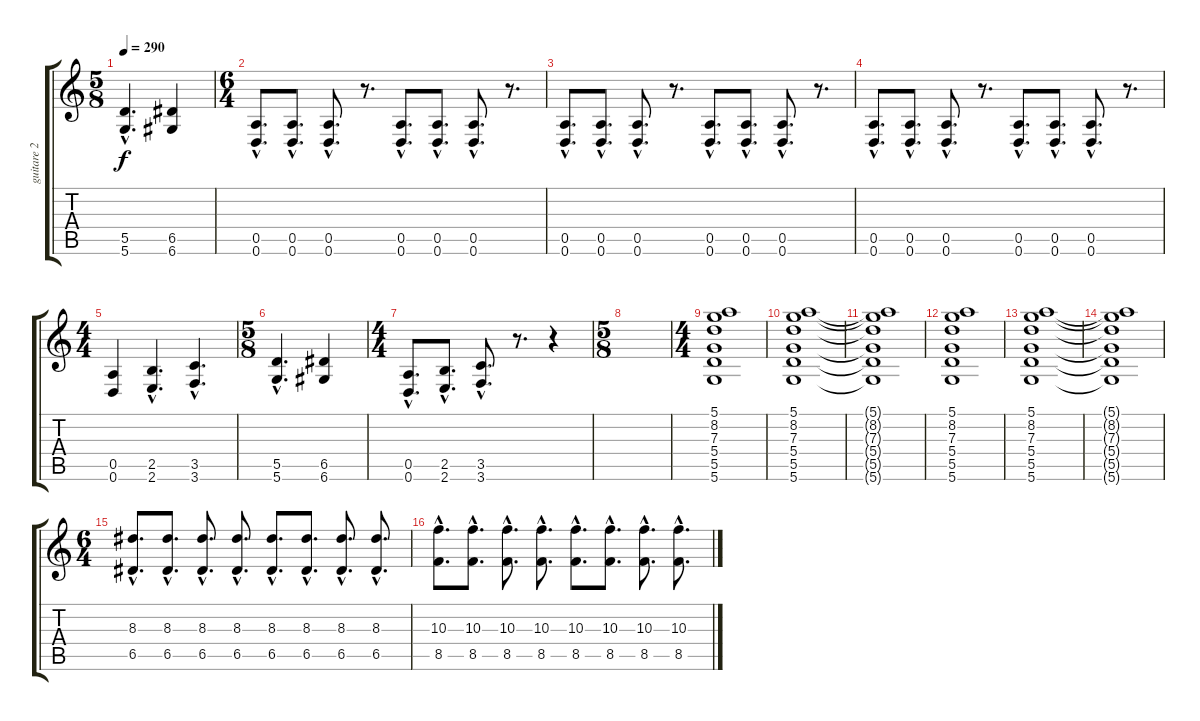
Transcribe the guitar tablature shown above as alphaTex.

\track ("guitare 2" "guitare 2") {instrument distortionguitar}
\staff {score tabs}
\tuning (E4 B3 G3 D3 A2 D2) {hide}
\ts (5 8)
\tempo 290
\clef g2
\ks c
(5.5{hac} 5.6{hac}).4{d dy f} (6.5 6.6).4 |
\ts (6 4)
(0.5{hac} 0.6{hac}).8{d} (0.5{hac} 0.6{hac}).8{d} (0.5{hac} 0.6{hac}).8{d} r.8{d} (0.5{hac} 0.6{hac}).8{d} (0.5{hac} 0.6{hac}).8{d} (0.5{hac} 0.6{hac}).8{d} r.8{d} |
(0.5{hac} 0.6{hac}).8{d} (0.5{hac} 0.6{hac}).8{d} (0.5{hac} 0.6{hac}).8{d} r.8{d} (0.5{hac} 0.6{hac}).8{d} (0.5{hac} 0.6{hac}).8{d} (0.5{hac} 0.6{hac}).8{d} r.8{d} |
(0.5{hac} 0.6{hac}).8{d} (0.5{hac} 0.6{hac}).8{d} (0.5{hac} 0.6{hac}).8{d} r.8{d} (0.5{hac} 0.6{hac}).8{d} (0.5{hac} 0.6{hac}).8{d} (0.5{hac} 0.6{hac}).8{d} r.8{d} |
\ts (4 4)
(0.5 0.6).4 (2.5{hac} 2.6{hac}).4{d} (3.5{hac} 3.6{hac}).4{d} |
\ts (5 8)
(5.5{hac} 5.6{hac}).4{d} (6.5 6.6).4 |
\ts (4 4)
(0.5{hac} 0.6{hac}).8{d} (2.5{hac} 2.6{hac}).8{d} (3.5{hac} 3.6{hac}).8{d} r.8{d} r.4 |
\ts (5 8)
|
\ts (4 4)
(5.1 8.2 7.3 5.4 5.5 5.6).1 |
(5.1 8.2 7.3 5.4 5.5 5.6).1 |
(5.1{t} 8.2{t} 7.3{t} 5.4{t} 5.5{t} 5.6{t}).1 |
(5.1 8.2 7.3 5.4 5.5 5.6).1 |
(5.1 8.2 7.3 5.4 5.5 5.6).1 |
(5.1{t} 8.2{t} 7.3{t} 5.4{t} 5.5{t} 5.6{t}).1 |
\ts (6 4)
(8.3{hac} 6.5{hac}).8{d} (8.3{hac} 6.5{hac}).8{d} (8.3{hac} 6.5{hac}).8{d} (8.3{hac} 6.5{hac}).8{d} (8.3{hac} 6.5{hac}).8{d} (8.3{hac} 6.5{hac}).8{d} (8.3{hac} 6.5{hac}).8{d} (8.3{hac} 6.5{hac}).8{d} |
(10.3{hac} 8.5{hac}).8{d} (10.3{hac} 8.5{hac}).8{d} (10.3{hac} 8.5{hac}).8{d} (10.3{hac} 8.5{hac}).8{d} (10.3{hac} 8.5{hac}).8{d} (10.3{hac} 8.5{hac}).8{d} (10.3{hac} 8.5{hac}).8{d} (10.3{hac} 8.5{hac}).8{d}
